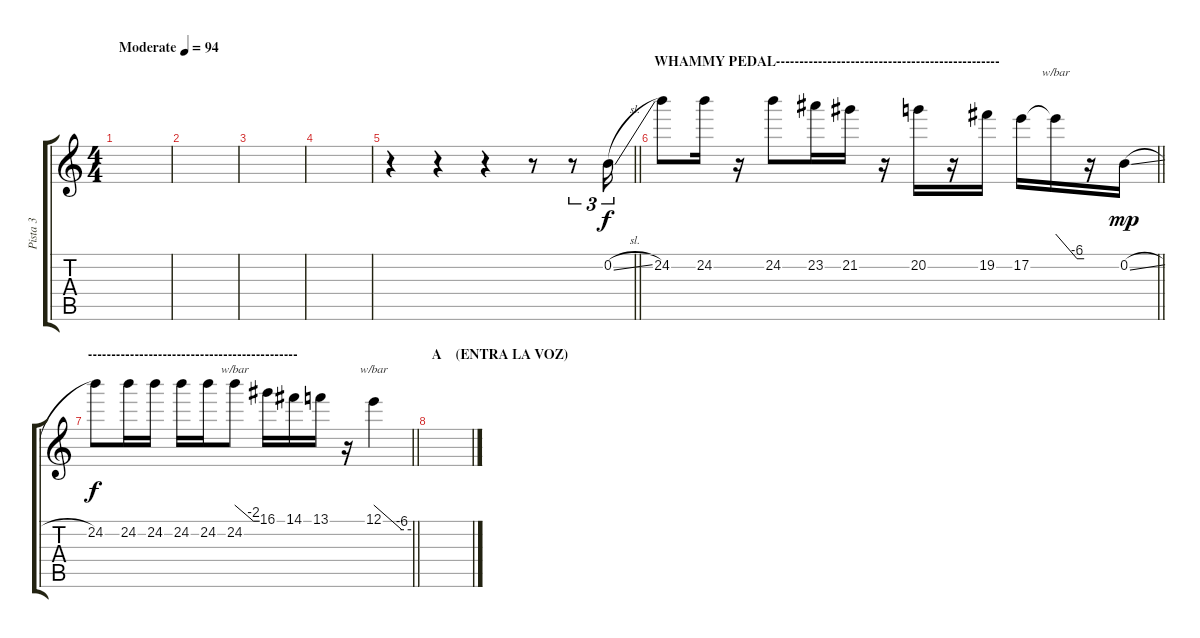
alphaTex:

\track ("Pista 3" "Pista 3") {instrument overdrivenguitar}
\staff {score tabs}
\tuning (E4 B3 G3 D3 A2 E2) {hide}
\ts (4 4)
\tempo (94 "Moderate")
\clef g2
\ks c
|
|
|
|
\barLineRight lightlight
r.4 r.4 r.4 r.8 r.8{tu (3 2)} 0.2{sl}.16{tu (3 2)} |
\section ("" "WHAMMY PEDAL------------------------------------------------")
\barLineRight lightlight
24.2.8 24.2.16 r.16 24.2.8 23.2.16 21.2.16 r.16 20.2.16 r.16 19.2.16 17.2.16 17.2{t}.16{tbe (custom default 0 0 45 -24 60 -24)} r.16 0.2{sl}.16{dy mp} |
\section ("" "---------------------------------------------")
\barLineRight lightlight
24.2.8{dy f} 24.2.16 24.2.16 24.2.16 24.2.16 24.2.8{tbe (custom default 0 0 45 -8 60 -8)} 16.1.16 14.1.16 13.1.16 r.16 12.1.4{tbe (custom default 0 0 45 -24 60 -24)} |
\section ("" "A    (ENTRA LA VOZ)")
